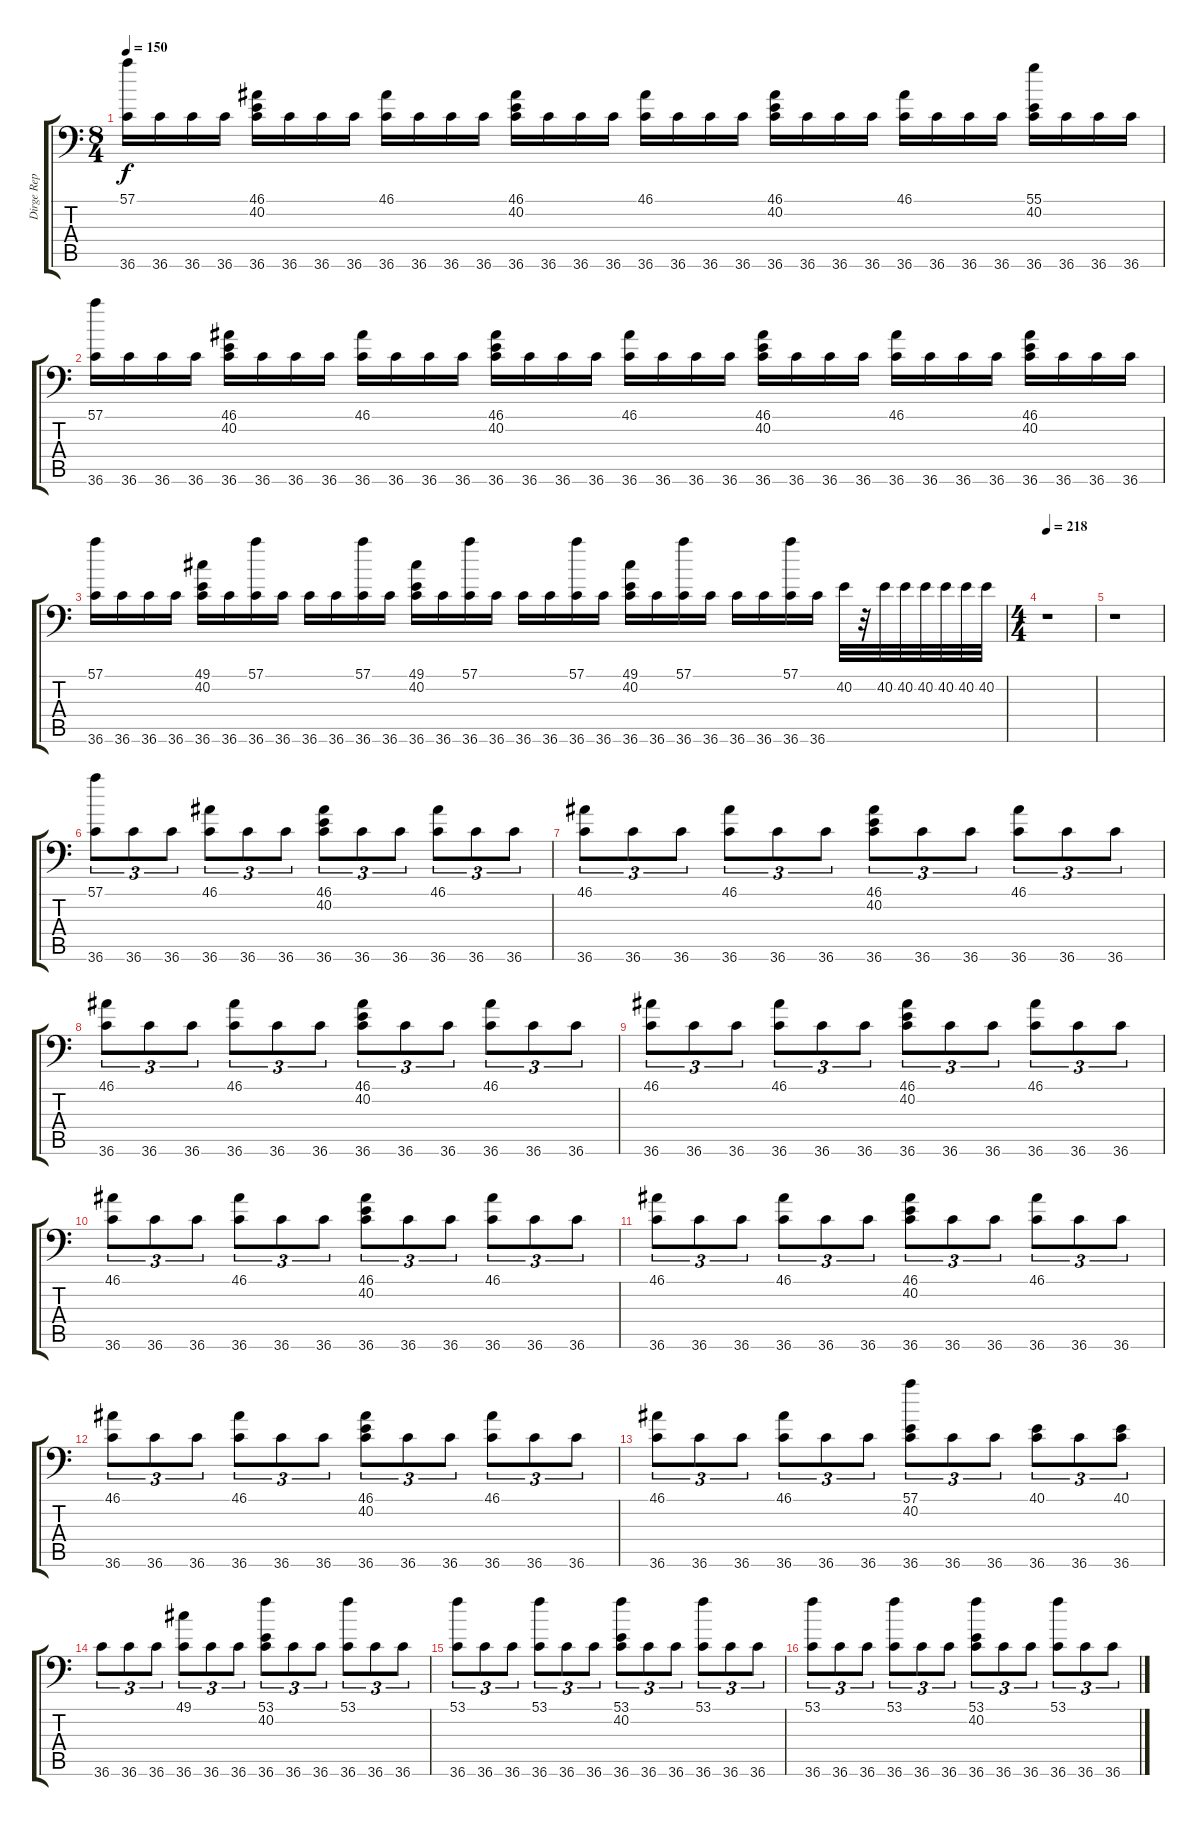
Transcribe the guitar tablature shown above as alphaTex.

\track ("Dirge Rep" "Dirge Rep") {instrument acousticgrandpiano}
\staff {score tabs}
\tuning (C-1 C-1 C-1 C-1 C-1 C-1) {hide}
\ts (8 4)
\tempo 150
\clef f4
\ks c
(57.1 36.6).16{dy f} 36.6.16 36.6.16 36.6.16 (46.1 40.2 36.6).16 36.6.16 36.6.16 36.6.16 (46.1 36.6).16 36.6.16 36.6.16 36.6.16 (46.1 40.2 36.6).16 36.6.16 36.6.16 36.6.16 (46.1 36.6).16 36.6.16 36.6.16 36.6.16 (46.1 40.2 36.6).16 36.6.16 36.6.16 36.6.16 (46.1 36.6).16 36.6.16 36.6.16 36.6.16 (55.1 40.2 36.6).16 36.6.16 36.6.16 36.6.16 |
(57.1 36.6).16 36.6.16 36.6.16 36.6.16 (46.1 40.2 36.6).16 36.6.16 36.6.16 36.6.16 (46.1 36.6).16 36.6.16 36.6.16 36.6.16 (46.1 40.2 36.6).16 36.6.16 36.6.16 36.6.16 (46.1 36.6).16 36.6.16 36.6.16 36.6.16 (46.1 40.2 36.6).16 36.6.16 36.6.16 36.6.16 (46.1 36.6).16 36.6.16 36.6.16 36.6.16 (46.1 40.2 36.6).16 36.6.16 36.6.16 36.6.16 |
(57.1 36.6).16 36.6.16 36.6.16 36.6.16 (49.1 40.2 36.6).16 36.6.16 (57.1 36.6).16 36.6.16 36.6.16 36.6.16 (57.1 36.6).16 36.6.16 (49.1 40.2 36.6).16 36.6.16 (57.1 36.6).16 36.6.16 36.6.16 36.6.16 (57.1 36.6).16 36.6.16 (49.1 40.2 36.6).16 36.6.16 (57.1 36.6).16 36.6.16 36.6.16 36.6.16 (57.1 36.6).16 36.6.16 40.2.32 r.32 40.2.32 40.2.32 40.2.32 40.2.32 40.2.32 40.2.32 |
\ts (4 4)
\tempo 218
r.1 |
r.1 |
(57.1 36.6).8{tu (3 2)} 36.6.8{tu (3 2)} 36.6.8{tu (3 2)} (46.1 36.6).8{tu (3 2)} 36.6.8{tu (3 2)} 36.6.8{tu (3 2)} (46.1 40.2 36.6).8{tu (3 2)} 36.6.8{tu (3 2)} 36.6.8{tu (3 2)} (46.1 36.6).8{tu (3 2)} 36.6.8{tu (3 2)} 36.6.8{tu (3 2)} |
(46.1 36.6).8{tu (3 2)} 36.6.8{tu (3 2)} 36.6.8{tu (3 2)} (46.1 36.6).8{tu (3 2)} 36.6.8{tu (3 2)} 36.6.8{tu (3 2)} (46.1 40.2 36.6).8{tu (3 2)} 36.6.8{tu (3 2)} 36.6.8{tu (3 2)} (46.1 36.6).8{tu (3 2)} 36.6.8{tu (3 2)} 36.6.8{tu (3 2)} |
(46.1 36.6).8{tu (3 2)} 36.6.8{tu (3 2)} 36.6.8{tu (3 2)} (46.1 36.6).8{tu (3 2)} 36.6.8{tu (3 2)} 36.6.8{tu (3 2)} (46.1 40.2 36.6).8{tu (3 2)} 36.6.8{tu (3 2)} 36.6.8{tu (3 2)} (46.1 36.6).8{tu (3 2)} 36.6.8{tu (3 2)} 36.6.8{tu (3 2)} |
(46.1 36.6).8{tu (3 2)} 36.6.8{tu (3 2)} 36.6.8{tu (3 2)} (46.1 36.6).8{tu (3 2)} 36.6.8{tu (3 2)} 36.6.8{tu (3 2)} (46.1 40.2 36.6).8{tu (3 2)} 36.6.8{tu (3 2)} 36.6.8{tu (3 2)} (46.1 36.6).8{tu (3 2)} 36.6.8{tu (3 2)} 36.6.8{tu (3 2)} |
(46.1 36.6).8{tu (3 2)} 36.6.8{tu (3 2)} 36.6.8{tu (3 2)} (46.1 36.6).8{tu (3 2)} 36.6.8{tu (3 2)} 36.6.8{tu (3 2)} (46.1 40.2 36.6).8{tu (3 2)} 36.6.8{tu (3 2)} 36.6.8{tu (3 2)} (46.1 36.6).8{tu (3 2)} 36.6.8{tu (3 2)} 36.6.8{tu (3 2)} |
(46.1 36.6).8{tu (3 2)} 36.6.8{tu (3 2)} 36.6.8{tu (3 2)} (46.1 36.6).8{tu (3 2)} 36.6.8{tu (3 2)} 36.6.8{tu (3 2)} (46.1 40.2 36.6).8{tu (3 2)} 36.6.8{tu (3 2)} 36.6.8{tu (3 2)} (46.1 36.6).8{tu (3 2)} 36.6.8{tu (3 2)} 36.6.8{tu (3 2)} |
(46.1 36.6).8{tu (3 2)} 36.6.8{tu (3 2)} 36.6.8{tu (3 2)} (46.1 36.6).8{tu (3 2)} 36.6.8{tu (3 2)} 36.6.8{tu (3 2)} (46.1 40.2 36.6).8{tu (3 2)} 36.6.8{tu (3 2)} 36.6.8{tu (3 2)} (46.1 36.6).8{tu (3 2)} 36.6.8{tu (3 2)} 36.6.8{tu (3 2)} |
(46.1 36.6).8{tu (3 2)} 36.6.8{tu (3 2)} 36.6.8{tu (3 2)} (46.1 36.6).8{tu (3 2)} 36.6.8{tu (3 2)} 36.6.8{tu (3 2)} (57.1 40.2 36.6).8{tu (3 2)} 36.6.8{tu (3 2)} 36.6.8{tu (3 2)} (40.1 36.6).8{tu (3 2)} 36.6.8{tu (3 2)} (40.1 36.6).8{tu (3 2)} |
36.6.8{tu (3 2)} 36.6.8{tu (3 2)} 36.6.8{tu (3 2)} (49.1 36.6).8{tu (3 2)} 36.6.8{tu (3 2)} 36.6.8{tu (3 2)} (53.1 40.2 36.6).8{tu (3 2)} 36.6.8{tu (3 2)} 36.6.8{tu (3 2)} (53.1 36.6).8{tu (3 2)} 36.6.8{tu (3 2)} 36.6.8{tu (3 2)} |
(53.1 36.6).8{tu (3 2)} 36.6.8{tu (3 2)} 36.6.8{tu (3 2)} (53.1 36.6).8{tu (3 2)} 36.6.8{tu (3 2)} 36.6.8{tu (3 2)} (53.1 40.2 36.6).8{tu (3 2)} 36.6.8{tu (3 2)} 36.6.8{tu (3 2)} (53.1 36.6).8{tu (3 2)} 36.6.8{tu (3 2)} 36.6.8{tu (3 2)} |
(53.1 36.6).8{tu (3 2)} 36.6.8{tu (3 2)} 36.6.8{tu (3 2)} (53.1 36.6).8{tu (3 2)} 36.6.8{tu (3 2)} 36.6.8{tu (3 2)} (53.1 40.2 36.6).8{tu (3 2)} 36.6.8{tu (3 2)} 36.6.8{tu (3 2)} (53.1 36.6).8{tu (3 2)} 36.6.8{tu (3 2)} 36.6.8{tu (3 2)}
